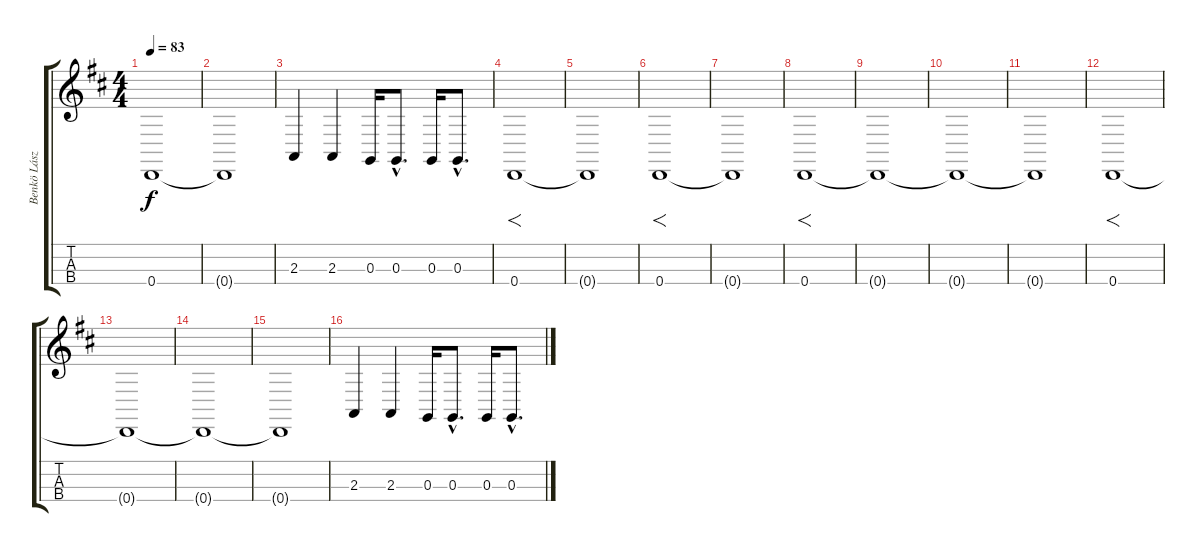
\track ("Benkö László \"Laci\" Keyboards 4" "Benkö Lász") {instrument lead8bassandlead}
\staff {score tabs}
\tuning (E3 B2 G2 D2) {hide}
\ts (4 4)
\tempo 83
\clef g2
\ks d
0.4{t}.1{dy f} |
0.4{t}.1 |
2.3.4 2.3.4 0.3.16 0.3{hac}.8{d} 0.3.16 0.3{hac}.8{d} |
0.4.1{f} |
0.4{t}.1 |
0.4.1{f} |
0.4{t}.1 |
0.4.1{f} |
0.4{t}.1 |
0.4{t}.1 |
0.4{t}.1 |
0.4.1{f} |
0.4{t}.1 |
0.4{t}.1 |
0.4{t}.1 |
2.3.4 2.3.4 0.3.16 0.3{hac}.8{d} 0.3.16 0.3{hac}.8{d}
